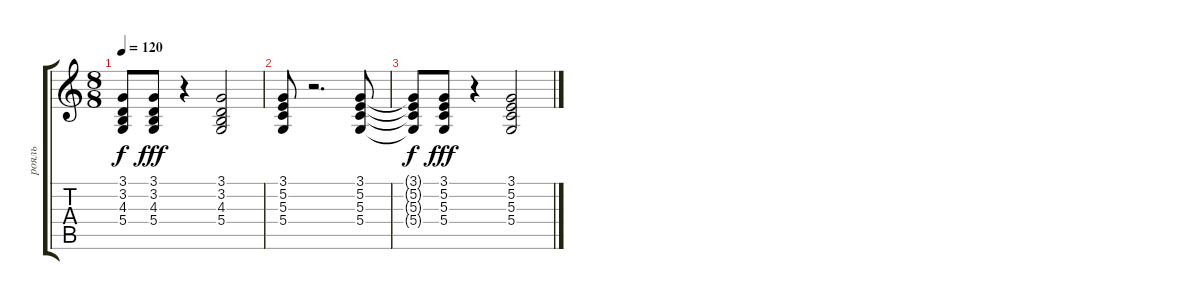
\track ("рояль" "рояль") {instrument brightacousticpiano}
\staff {score tabs}
\tuning (E4 B3 G3 D3 A2 E2) {hide}
\ts (8 8)
\tempo 120
\clef g2
\ks c
(3.1{t} 3.2{t} 4.3{t} 5.4{t}).8{dy f} (3.1 3.2 4.3 5.4).8{dy fff volume 6} r.4 (3.1 3.2 4.3 5.4).2{volume 6} |
(3.1 5.2 5.3 5.4).8{volume 5} r.2{d} (3.1 5.2 5.3 5.4).8{volume 4} |
(3.1{t} 5.2{t} 5.3{t} 5.4{t}).8{dy f} (3.1 5.2 5.3 5.4).8{dy fff volume 3} r.4 (3.1 5.2 5.3 5.4).2{volume 2}
